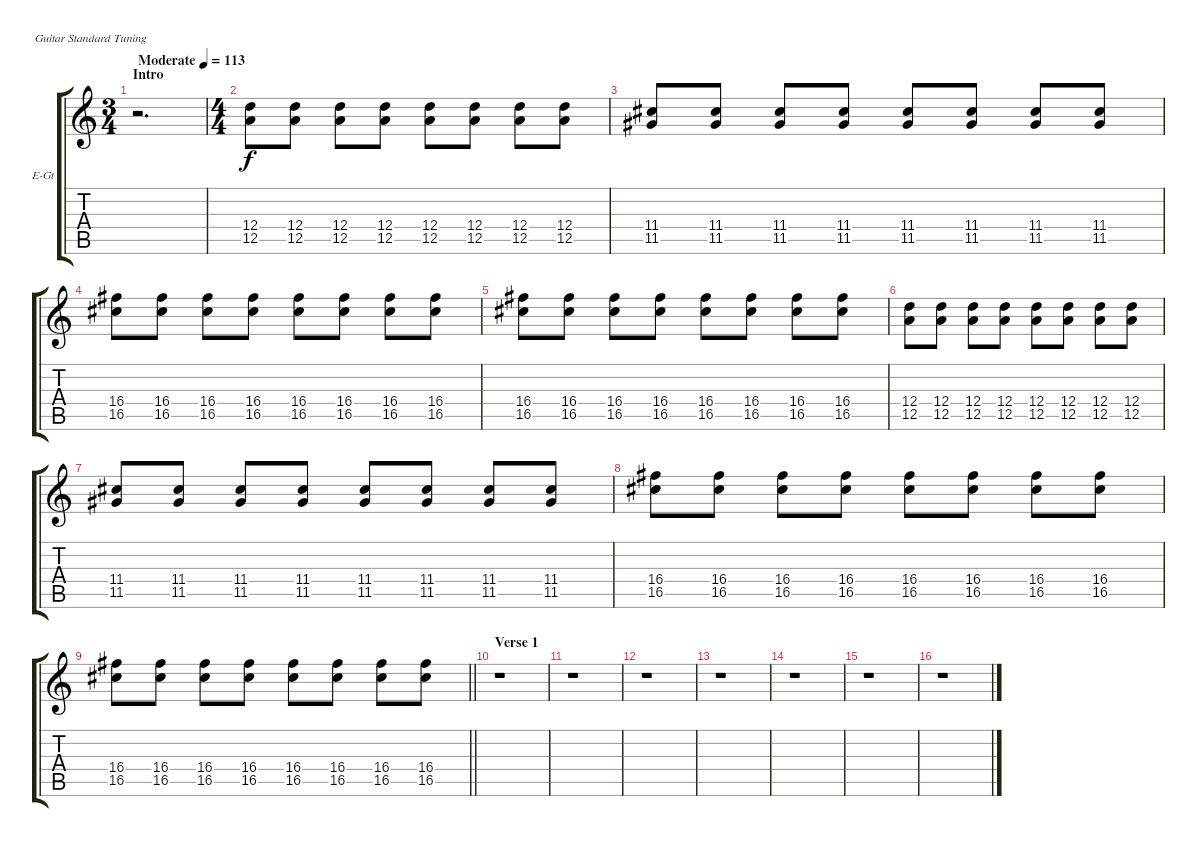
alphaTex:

\bracketExtendMode groupsimilarinstruments
\firstSystemTrackNameOrientation horizontal
\otherSystemsTrackNameOrientation horizontal
\track ("Rhythm" "E-Gt") {instrument overdrivenguitar}
\staff {score tabs}
\tuning (E4 B3 G3 D3 A2 E2)
\ts (3 4)
\beaming (8 2 2 2)
\section ("" "Intro")
\tempo (113 "Moderate")
\clef g2
\ks c
r.2{d dy f instrument overdrivenguitar} |
\ts (4 4)
\beaming (8 2 2 2 2)
(12.4 12.5).8 (12.4 12.5).8 (12.4 12.5).8 (12.4 12.5).8 (12.4 12.5).8 (12.4 12.5).8 (12.4 12.5).8 (12.4 12.5).8 |
(11.4 11.5).8 (11.4 11.5).8 (11.4 11.5).8 (11.4 11.5).8 (11.4 11.5).8 (11.4 11.5).8 (11.4 11.5).8 (11.4 11.5).8 |
(16.4 16.5).8 (16.4 16.5).8 (16.4 16.5).8 (16.4 16.5).8 (16.4 16.5).8 (16.4 16.5).8 (16.4 16.5).8 (16.4 16.5).8 |
(16.4 16.5).8 (16.4 16.5).8 (16.4 16.5).8 (16.4 16.5).8 (16.4 16.5).8 (16.4 16.5).8 (16.4 16.5).8 (16.4 16.5).8 |
(12.4 12.5).8 (12.4 12.5).8 (12.4 12.5).8 (12.4 12.5).8 (12.4 12.5).8 (12.4 12.5).8 (12.4 12.5).8 (12.4 12.5).8 |
(11.4 11.5).8 (11.4 11.5).8 (11.4 11.5).8 (11.4 11.5).8 (11.4 11.5).8 (11.4 11.5).8 (11.4 11.5).8 (11.4 11.5).8 |
(16.4 16.5).8 (16.4 16.5).8 (16.4 16.5).8 (16.4 16.5).8 (16.4 16.5).8 (16.4 16.5).8 (16.4 16.5).8 (16.4 16.5).8 |
\barLineRight lightlight
(16.4 16.5).8 (16.4 16.5).8 (16.4 16.5).8 (16.4 16.5).8 (16.4 16.5).8 (16.4 16.5).8 (16.4 16.5).8 (16.4 16.5).8 |
\section ("" "Verse 1")
r.1 |
r.1 |
r.1 |
r.1 |
r.1 |
r.1 |
r.1
